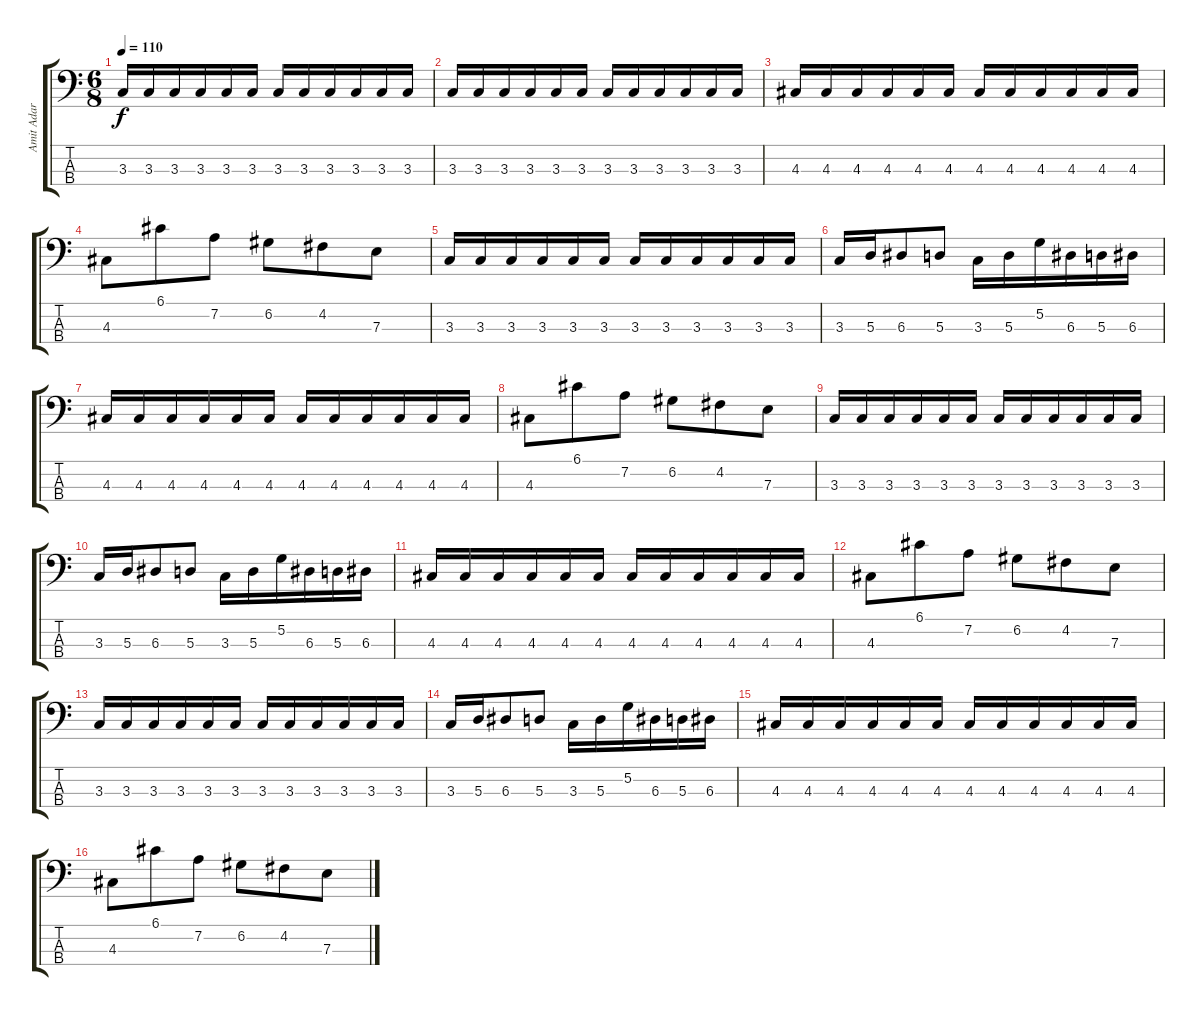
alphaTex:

\track ("Amit Adar" "Amit Adar") {instrument electricbassfinger}
\staff {score tabs}
\tuning (G2 D2 A1 E1) {hide}
\ts (6 8)
\tempo 110
\clef f4
\ks c
3.3.16{dy f} 3.3.16 3.3.16 3.3.16 3.3.16 3.3.16 3.3.16 3.3.16 3.3.16 3.3.16 3.3.16 3.3.16 |
3.3.16 3.3.16 3.3.16 3.3.16 3.3.16 3.3.16 3.3.16 3.3.16 3.3.16 3.3.16 3.3.16 3.3.16 |
4.3.16 4.3.16 4.3.16 4.3.16 4.3.16 4.3.16 4.3.16 4.3.16 4.3.16 4.3.16 4.3.16 4.3.16 |
4.3.8 6.1.8 7.2.8 6.2.8 4.2.8 7.3.8 |
3.3.16 3.3.16 3.3.16 3.3.16 3.3.16 3.3.16 3.3.16 3.3.16 3.3.16 3.3.16 3.3.16 3.3.16 |
3.3.16 5.3.16 6.3.8 5.3.8 3.3.16 5.3.16 5.2.16 6.3.16 5.3.16 6.3.16 |
4.3.16 4.3.16 4.3.16 4.3.16 4.3.16 4.3.16 4.3.16 4.3.16 4.3.16 4.3.16 4.3.16 4.3.16 |
4.3.8 6.1.8 7.2.8 6.2.8 4.2.8 7.3.8 |
3.3.16 3.3.16 3.3.16 3.3.16 3.3.16 3.3.16 3.3.16 3.3.16 3.3.16 3.3.16 3.3.16 3.3.16 |
3.3.16 5.3.16 6.3.8 5.3.8 3.3.16 5.3.16 5.2.16 6.3.16 5.3.16 6.3.16 |
4.3.16 4.3.16 4.3.16 4.3.16 4.3.16 4.3.16 4.3.16 4.3.16 4.3.16 4.3.16 4.3.16 4.3.16 |
4.3.8 6.1.8 7.2.8 6.2.8 4.2.8 7.3.8 |
3.3.16 3.3.16 3.3.16 3.3.16 3.3.16 3.3.16 3.3.16 3.3.16 3.3.16 3.3.16 3.3.16 3.3.16 |
3.3.16 5.3.16 6.3.8 5.3.8 3.3.16 5.3.16 5.2.16 6.3.16 5.3.16 6.3.16 |
4.3.16 4.3.16 4.3.16 4.3.16 4.3.16 4.3.16 4.3.16 4.3.16 4.3.16 4.3.16 4.3.16 4.3.16 |
4.3.8 6.1.8 7.2.8 6.2.8 4.2.8 7.3.8
